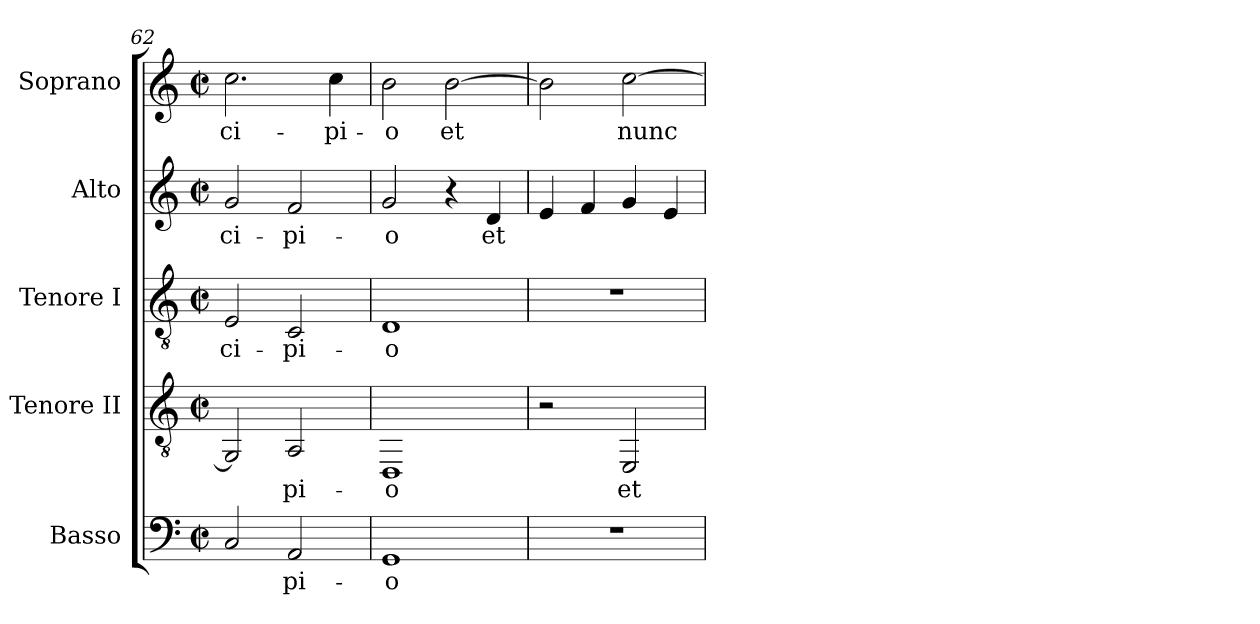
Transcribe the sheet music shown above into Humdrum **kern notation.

**kern	**text	**kern	**text	**kern	**text	**kern	**text	**kern	**text
*part5	*part5	*part4	*part4	*part3	*part3	*part2	*part2	*part1	*part1
*staff5	*staff5	*staff4	*staff4	*staff3	*staff3	*staff2	*staff2	*staff1	*staff1
*I"Basso	*	*I"Tenore II	*	*I"Tenore I	*	*I"Alto	*	*I"Soprano	*
*I'B.	*	*I'T.	*	*I'T.	*	*I'A.	*	*I'S.	*
*clefF4	*	*clefGv2	*	*clefGv2	*	*clefG2	*	*clefG2	*
*k[]	*	*k[]	*	*k[]	*	*k[]	*	*k[]	*
*C:	*	*C:	*	*C:	*	*C:	*	*C:	*
*M2/2	*	*M2/2	*	*M2/2	*	*M2/2	*	*M2/2	*
*met(c|)	*	*met(c|)	*	*met(c|)	*	*met(c|)	*	*met(c|)	*
=62	=62	=62	=62	=62	=62	=62	=62	=62	=62
!	!	!	!	!	!LO:LY:b:color=#000000	!	!	!	!
!	!	!	!	!	!	!	!LO:LY:b:color=#000000	!	!
!	!	!	!	!	!	!	!	!	!LO:LY:b:color=#000000
2Ci/	.	2GGi/]	.	2Ei/	-ci-	2gi/	-ci-	2.cci\	-ci-
!	!LO:LY:b:color=#000000	!	!	!	!	!	!	!	!
!	!	!	!LO:LY:b:color=#000000	!	!	!	!	!	!
!	!	!	!	!	!LO:LY:b:color=#000000	!	!	!	!
!	!	!	!	!	!	!	!LO:LY:b:color=#000000	!	!
2AAi/	-pi-	2AAi/	-pi-	2Ci/	-pi-	2fi/	-pi-	.	.
!	!	!	!	!	!	!	!	!	!LO:LY:b:color=#000000
.	.	.	.	.	.	.	.	4cci\	-pi-
=63	=63	=63	=63	=63	=63	=63	=63	=63	=63
!	!LO:LY:b:color=#000000	!	!	!	!	!	!	!	!
!	!	!	!LO:LY:b:color=#000000	!	!	!	!	!	!
!	!	!	!	!	!LO:LY:b:color=#000000	!	!	!	!
!	!	!	!	!	!	!	!LO:LY:b:color=#000000	!	!
!	!	!	!	!	!	!	!	!	!LO:LY:b:color=#000000
1GGi	-o	1DDi	-o	1Di	-o	2gi/	-o	2bi\	-o
!	!	!	!	!	!	!	!	!	!LO:LY:b:color=#000000
.	.	.	.	.	.	4r	.	[>2bi\	et
!	!	!	!	!	!	!	!LO:LY:b:color=#000000	!	!
.	.	.	.	.	.	4di/	et	.	.
=64	=64	=64	=64	=64	=64	=64	=64	=64	=64
1r	.	2r	.	1r	.	4ei/	.	2bi\]	.
.	.	.	.	.	.	4fi/	.	.	.
!	!	!	!LO:LY:b:color=#000000	!	!	!	!	!	!
!	!	!	!	!	!	!	!	!	!LO:LY:b:color=#000000
.	.	2EEi/	et	.	.	4gi/	.	[>2cci\	nunc
.	.	.	.	.	.	4ei/	.	.	.
=	=	=	=	=	=	=	=	=	=
*-	*-	*-	*-	*-	*-	*-	*-	*-	*-
